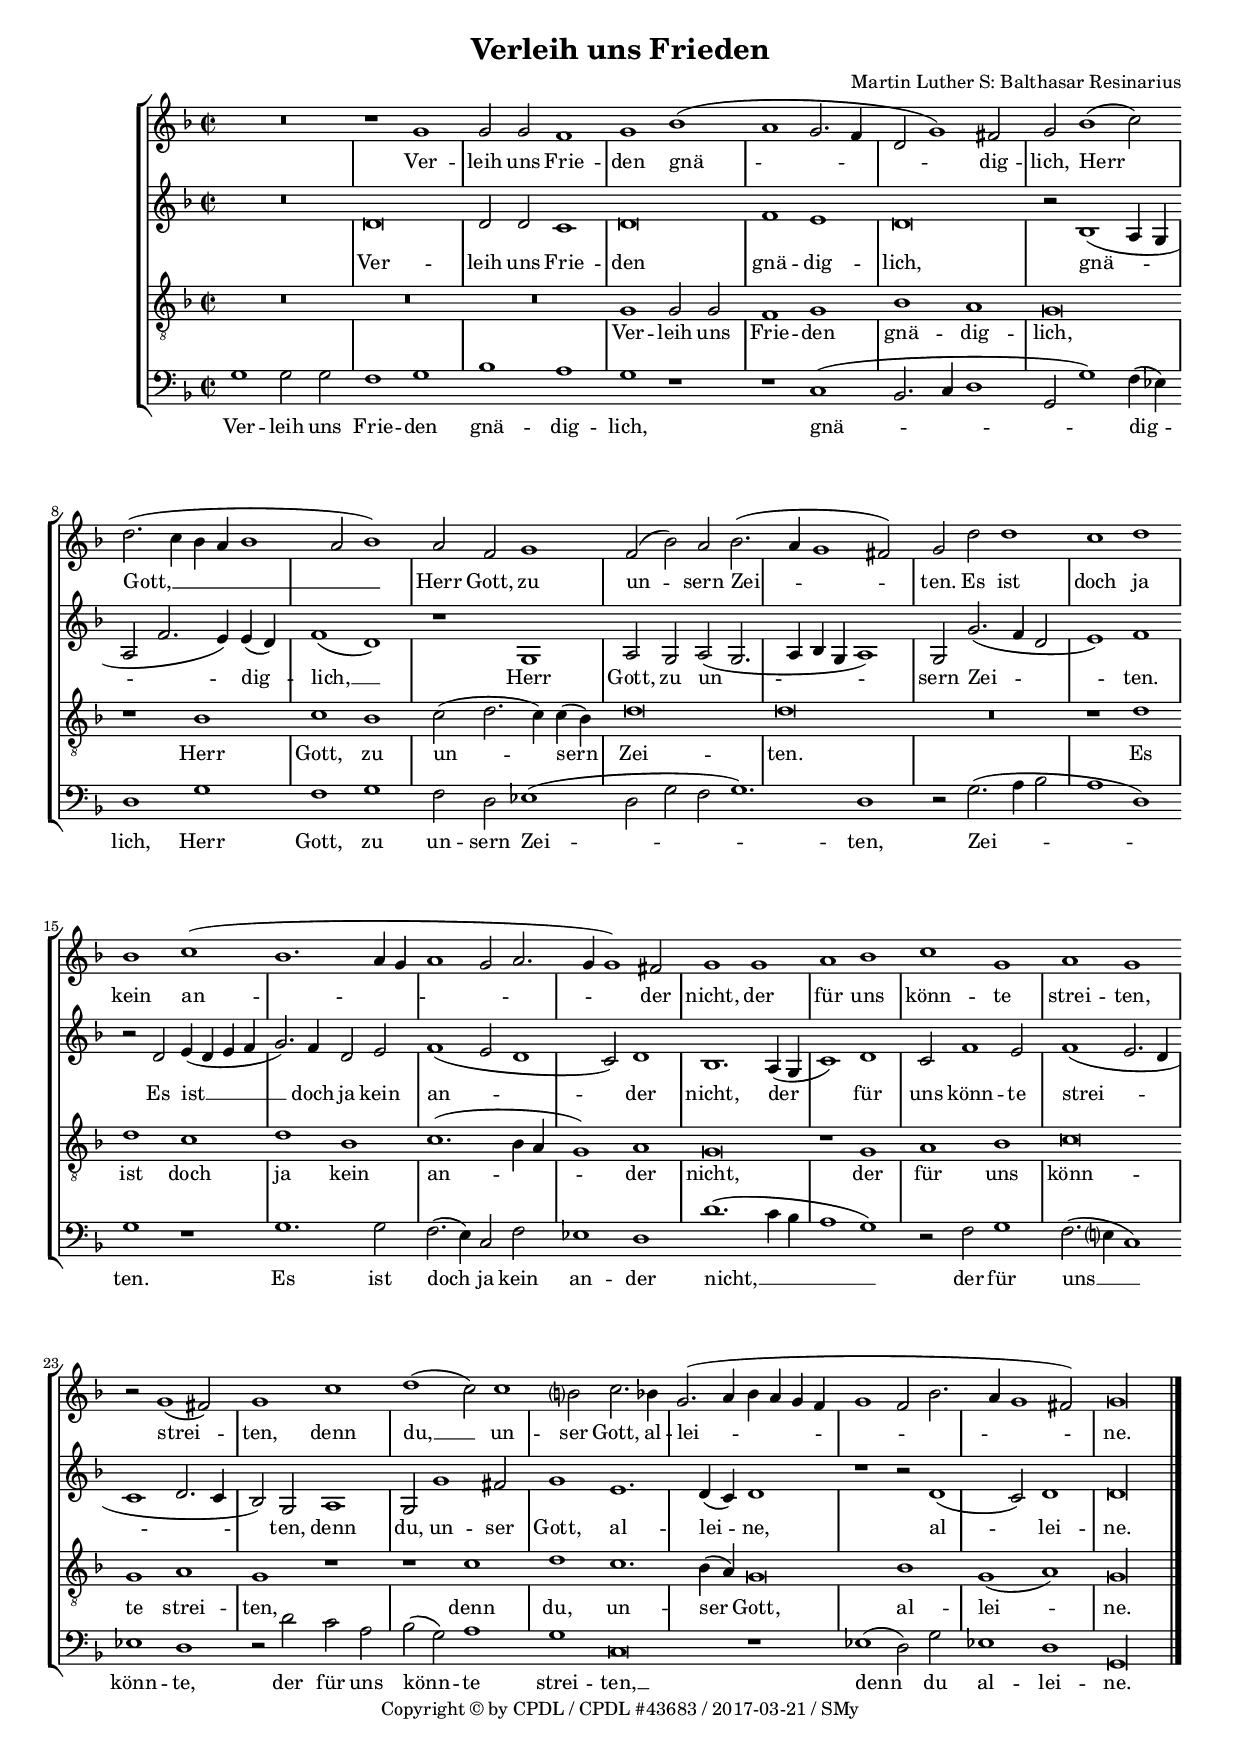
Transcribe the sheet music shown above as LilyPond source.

\version "2.18.2"
\language "deutsch"

\header {
  title = "Verleih uns Frieden"
  composer = "Martin Luther S: Balthasar Resinarius"
  % Voreingestellte LilyPond-Tagline entfernen
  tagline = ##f
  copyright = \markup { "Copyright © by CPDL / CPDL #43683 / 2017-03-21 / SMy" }

}

\paper {
  #(set-paper-size "a4")
}

% Uncomment this for fitting on one page:
#(set-global-staff-size 16)
\paper { ragged-last-bottom = ##f }


global = {
  \key g \dorian
  \time 2/2
  % tweak the measure length to 4/2 without changing the time signature
  \set Timing.measureLength = #(ly:make-moment 4/2)
  % "Mensurstriche": use StaffGroup instead of ChoirStaff 
  % and remove the bar line on the staves. 
  % \undo for the final bar. 
  \hide Staff.BarLine

}

soprano = \relative c'' {
  \global
  % Die Noten folgen hier.
  R\breve | r1 g1 | g2 g f1 | g 
  b( | a g2. f4 | d2 g1) fis2 | g 
  b1( c2) | d2.( c4 b a b1 a2 b1) | a2 f 
  g1 | f2( b) a b2.( a4 g1 fis2) | g2
  % Es ist ja
  d' d1 | c d | b c ( | b1. a4 g | a1 g2 a2.
  g4 g1) fis2 |  g1  
  % der für 
  g | a b | c g | a g | r2 g1( fis2) | g1 
  % denn du 
  c1 | d( c2) c1  h?2 c2. 
  b4 | g2.( a4 b a g f | g1 f2 b2. a4 g1 fis2)  | 
  % prevent creating a barline during the final \longa
  \set Timing.measureLength = #(ly:make-moment 8/2)
  g\longa
  \undo \hide Staff.BarLine

}

alto = \relative c' {
  \global
  % Die Noten folgen hier.
  R\breve 
  d | d2 d c1 | d\breve | f1 e | d\breve | 
  r2 b1( a4 g | a2 f'2. e4) e( d) | f1( d) |
  r1 g,1 | a2 g a( g2. a4 b g a1) | g2  
  g'2.( f4 d2 | e1) f| 
  % Es ist ja 
  r2 d e4( d e f | g2.) f4 d2 e | 
  f1 ( e2 d1 c2) d1 b1. 
  % der für uns 
  a4( g | c1) d | c2 f1 e2 | 
  % streiten
  f1( e2. d4 | c1 d2. c4 | b2) 
  % Denn du
  g  a1 g2 g'1 fis2| g1 e1. d4( c) d1 | 
  r1 r2 d1( c2) d1 | d\longa
  \undo \hide Staff.BarLine
}

tenor = \relative c' {
  \global
  % Die Noten folgen hier.
  R\breve R\breve R\breve 
  g1 g2 g | f1 g | b a | g\breve | r1 
  b1 | c b c2( d2. c4) c( b) | d\breve d R r1
  % Es ist doch 
  d1 | d c | d b | c1.( b4 a | g1) a | g\breve
  r1 g | a b | c\breve | g1 a | g r | r
  c | d c1.
  b4( a) g\breve b1 | g( a ) | g\longa
  \undo \hide Staff.BarLine
}

bass = \relative c' {
  \global
  % Die Noten folgen hier.
  g1 g2 g | f1 g | b a | g r | 
  r c,( | b2. c4 d1 | g,2 g'1) f4( es) | d1 
  % Herr Gott..
  g1 | f g f2 d es1( | d2 g f g1.) d1 | 
  r2 g2.( a4 b2 | a1 d,) | g r | 
  % Es ist doch ja kein
  g1. g2 | f2.( e4) c2 f | es1 d | 
  d'1.( c4 b | a1 g) | 
  % der für uns 
  r2 f2 g1 | f2.( e?4 c1) | es1 d | 
  r2 d' c a b( g) a1 | g c,\breve r1 | 
  es1( d2) g es1 d | g,\longa \bar "|."
  \undo \hide Staff.BarLine
}

sopranoVerse = \lyricmode {
  % Liedtext folgt hier.
  Ver -- leih uns Frie -- den gnä -- dig -- lich,
  Herr Gott, __ 
  Herr Gott, zu un -- sern Zei -- ten. 
  Es ist doch ja kein an -- der nicht,
  der für uns könn -- te strei -- ten,
  strei -- ten, 
  denn du, __ un -- ser Gott, al -- lei -- ne. 
  
}

altoVerse = \lyricmode {
  % Liedtext folgt hier.
  Ver -- leih uns Frie -- den gnä -- dig -- lich,
  gnä -- dig -- lich, __
  Herr Gott, zu un -- sern Zei -- ten. 
  Es ist __ doch ja kein an -- der nicht,
  der für uns könn -- te strei -- ten,
  denn du, un -- ser Gott, al -- lei -- ne, 
  al -- lei -- ne. 
  
}

tenorVerse = \lyricmode {
  % Liedtext folgt hier.
  Ver -- leih uns Frie -- den gnä -- dig -- lich,
  Herr Gott, zu un -- sern Zei -- ten. 
  Es ist doch ja kein an -- der nicht,
  der für uns könn -- te strei -- ten,
  denn du, un -- ser Gott, al -- lei -- ne. 
  
}

bassVerse = \lyricmode {
  % Liedtext folgt hier.
  Ver -- leih uns Frie -- den gnä -- dig -- lich,
  gnä -- dig -- lich,
  Herr Gott, zu un -- sern Zei -- ten, 
  Zei -- ten.
  Es ist doch ja kein an -- der nicht, __
  der für uns __ könn -- te, 
  der für uns könn -- te strei -- ten, __ 
  denn du %, un -- ser Gott, 
  al -- lei -- ne. 
}

\score {
  \new StaffGroup <<
    \new Staff \with {
      % midiInstrument = "choir aahs"
    } { \soprano }
    \addlyrics { \sopranoVerse }
    \new Staff \with {
      % midiInstrument = "choir aahs"
    } { \alto }
    \addlyrics { \altoVerse }
    \new Staff \with {
      % midiInstrument = "choir aahs"
    } { \clef "treble_8" \tenor }
    \addlyrics { \tenorVerse }
    \new Staff \with {
      % midiInstrument = "choir aahs"
    } { \clef bass \bass }
    \addlyrics { \bassVerse }
  >>
  \layout { }
  \midi {
    \tempo 1=48
  }
}
